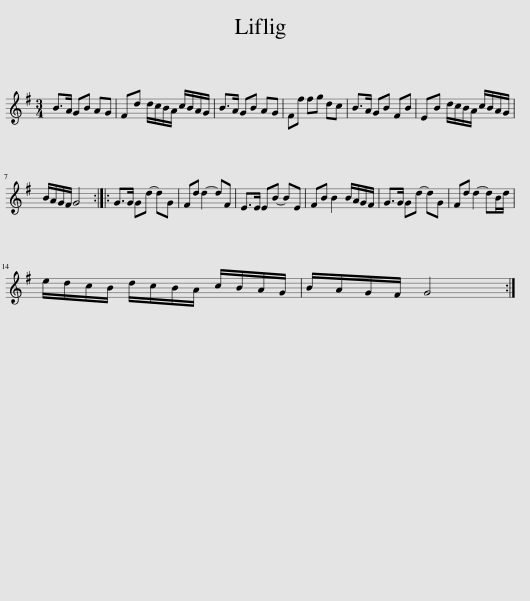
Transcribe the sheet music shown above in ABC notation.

X:1
L:1/8
M:3/4
I:linebreak $
K:G
V:1 treble
V:1
 B>A GB AG | Fd d/c/B/A/ c/B/A/G/ | B>A GB AG | Ff fg dc | B>A GB FB | %5
 EB d/c/B/A/ c/B/A/G/ |$ B/A/G/F/ G4 :: G>G Gd- dG | Fd d2- dF | E>E EB- BE | %10
 FB B2 B/A/G/F/ | G>G Gd- dG | Fd d2- dB/d/ |$ e/d/c/B/ d/c/B/A/ c/B/A/G/ | B/A/G/F/ G4 :| %15
